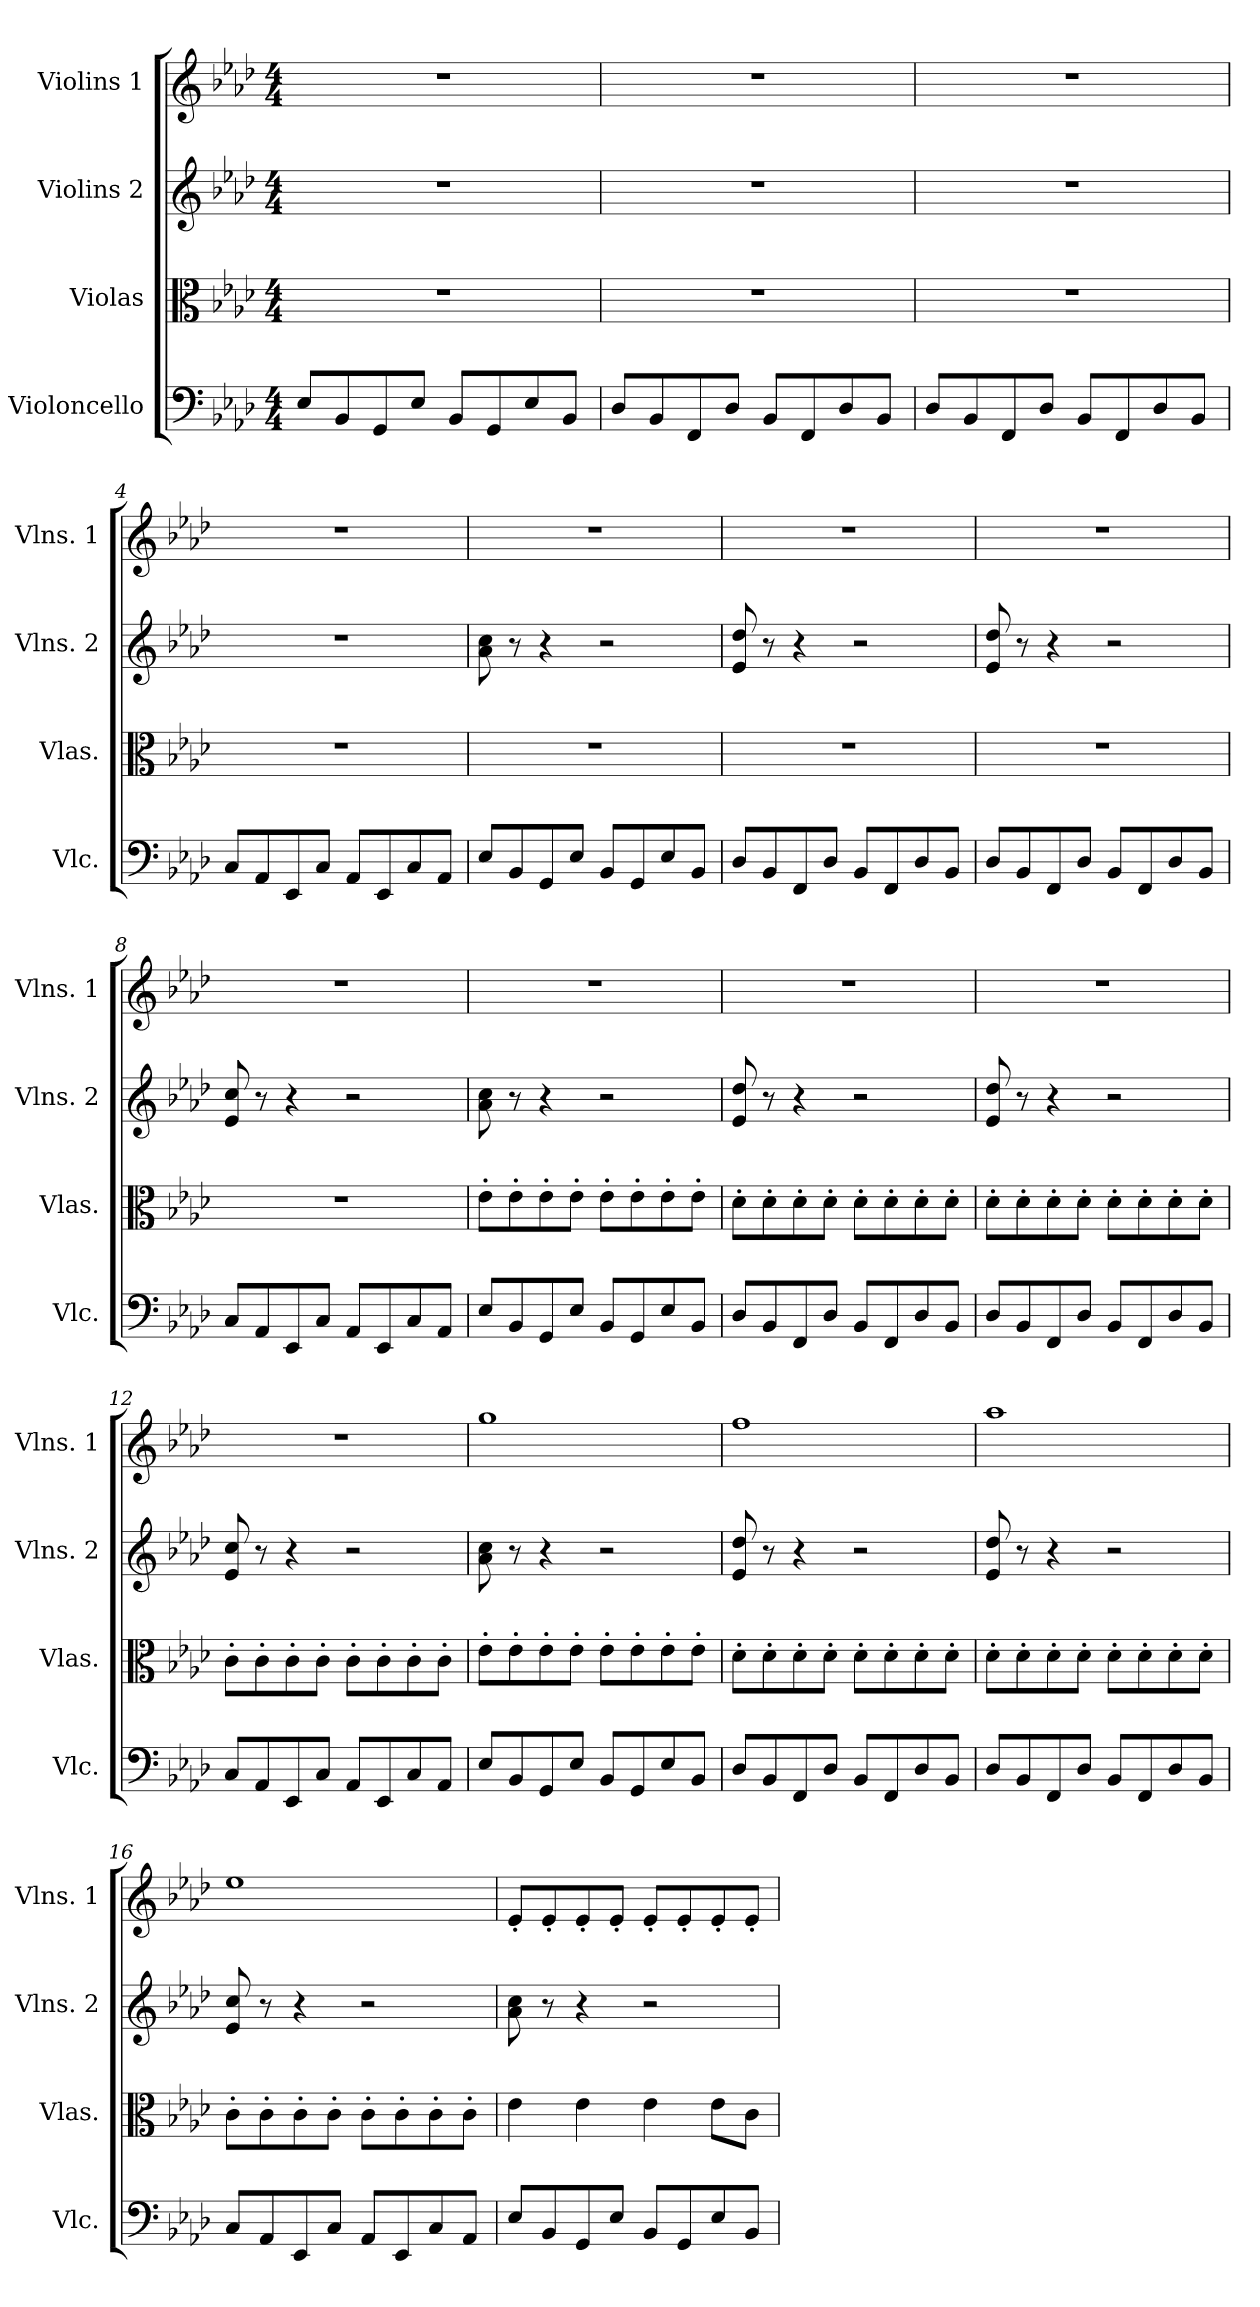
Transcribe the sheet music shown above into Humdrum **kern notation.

**kern	**kern	**kern	**kern
*part4	*part3	*part2	*part1
*staff4	*staff3	*staff2	*staff1
*I"Violoncello	*I"Violas	*I"Violins 2	*I"Violins 1
*I'Vlc.	*I'Vlas.	*I'Vlns. 2	*I'Vlns. 1
*clefF4	*clefC3	*clefG2	*clefG2
*k[b-e-a-d-]	*k[b-e-a-d-]	*k[b-e-a-d-]	*k[b-e-a-d-]
*A-:	*A-:	*A-:	*A-:
*M4/4	*M4/4	*M4/4	*M4/4
=1	=1	=1	=1
8E-/L	1r	1r	1r
8BB-/	.	.	.
8GG/	.	.	.
8E-/J	.	.	.
8BB-/L	.	.	.
8GG/	.	.	.
8E-/	.	.	.
8BB-/J	.	.	.
=2	=2	=2	=2
8D-/L	1r	1r	1r
8BB-/	.	.	.
8FF/	.	.	.
8D-/J	.	.	.
8BB-/L	.	.	.
8FF/	.	.	.
8D-/	.	.	.
8BB-/J	.	.	.
=3	=3	=3	=3
8D-/L	1r	1r	1r
8BB-/	.	.	.
8FF/	.	.	.
8D-/J	.	.	.
8BB-/L	.	.	.
8FF/	.	.	.
8D-/	.	.	.
8BB-/J	.	.	.
=4	=4	=4	=4
8C/L	1r	1r	1r
8AA-/	.	.	.
8EE-/	.	.	.
8C/J	.	.	.
8AA-/L	.	.	.
8EE-/	.	.	.
8C/	.	.	.
8AA-/J	.	.	.
!!LO:LB:g=z
=5	=5	=5	=5
8E-/L	1r	8a-\ 8cc\	1r
8BB-/	.	8r	.
8GG/	.	4r	.
8E-/J	.	.	.
8BB-/L	.	2r	.
8GG/	.	.	.
8E-/	.	.	.
8BB-/J	.	.	.
=6	=6	=6	=6
8D-/L	1r	8e-/ 8dd-/	1r
8BB-/	.	8r	.
8FF/	.	4r	.
8D-/J	.	.	.
8BB-/L	.	2r	.
8FF/	.	.	.
8D-/	.	.	.
8BB-/J	.	.	.
=7	=7	=7	=7
8D-/L	1r	8e-/ 8dd-/	1r
8BB-/	.	8r	.
8FF/	.	4r	.
8D-/J	.	.	.
8BB-/L	.	2r	.
8FF/	.	.	.
8D-/	.	.	.
8BB-/J	.	.	.
=8	=8	=8	=8
8C/L	1r	8e-/ 8cc/	1r
8AA-/	.	8r	.
8EE-/	.	4r	.
8C/J	.	.	.
8AA-/L	.	2r	.
8EE-/	.	.	.
8C/	.	.	.
8AA-/J	.	.	.
!!LO:PB:g=z
=9	=9	=9	=9
8E-/L	8e-'\L	8a-\ 8cc\	1r
8BB-/	8e-'\	8r	.
8GG/	8e-'\	4r	.
8E-/J	8e-'\J	.	.
8BB-/L	8e-'\L	2r	.
8GG/	8e-'\	.	.
8E-/	8e-'\	.	.
8BB-/J	8e-'\J	.	.
=10	=10	=10	=10
8D-/L	8d-'\L	8e-/ 8dd-/	1r
8BB-/	8d-'\	8r	.
8FF/	8d-'\	4r	.
8D-/J	8d-'\J	.	.
8BB-/L	8d-'\L	2r	.
8FF/	8d-'\	.	.
8D-/	8d-'\	.	.
8BB-/J	8d-'\J	.	.
=11	=11	=11	=11
8D-/L	8d-'\L	8e-/ 8dd-/	1r
8BB-/	8d-'\	8r	.
8FF/	8d-'\	4r	.
8D-/J	8d-'\J	.	.
8BB-/L	8d-'\L	2r	.
8FF/	8d-'\	.	.
8D-/	8d-'\	.	.
8BB-/J	8d-'\J	.	.
=12	=12	=12	=12
8C/L	8c'\L	8e-/ 8cc/	1r
8AA-/	8c'\	8r	.
8EE-/	8c'\	4r	.
8C/J	8c'\J	.	.
8AA-/L	8c'\L	2r	.
8EE-/	8c'\	.	.
8C/	8c'\	.	.
8AA-/J	8c'\J	.	.
!!LO:LB:g=z
=13	=13	=13	=13
8E-/L	8e-'\L	8a-\ 8cc\	1gg
8BB-/	8e-'\	8r	.
8GG/	8e-'\	4r	.
8E-/J	8e-'\J	.	.
8BB-/L	8e-'\L	2r	.
8GG/	8e-'\	.	.
8E-/	8e-'\	.	.
8BB-/J	8e-'\J	.	.
=14	=14	=14	=14
8D-/L	8d-'\L	8e-/ 8dd-/	1ff
8BB-/	8d-'\	8r	.
8FF/	8d-'\	4r	.
8D-/J	8d-'\J	.	.
8BB-/L	8d-'\L	2r	.
8FF/	8d-'\	.	.
8D-/	8d-'\	.	.
8BB-/J	8d-'\J	.	.
=15	=15	=15	=15
8D-/L	8d-'\L	8e-/ 8dd-/	1aa-
8BB-/	8d-'\	8r	.
8FF/	8d-'\	4r	.
8D-/J	8d-'\J	.	.
8BB-/L	8d-'\L	2r	.
8FF/	8d-'\	.	.
8D-/	8d-'\	.	.
8BB-/J	8d-'\J	.	.
=16	=16	=16	=16
8C/L	8c'\L	8e-/ 8cc/	1ee-
8AA-/	8c'\	8r	.
8EE-/	8c'\	4r	.
8C/J	8c'\J	.	.
8AA-/L	8c'\L	2r	.
8EE-/	8c'\	.	.
8C/	8c'\	.	.
8AA-/J	8c'\J	.	.
!!LO:LB:g=z
=17	=17	=17	=17
8E-/L	4e-\	8a-\ 8cc\	8e-'/L
8BB-/	.	8r	8e-'/
8GG/	4e-\	4r	8e-'/
8E-/J	.	.	8e-'/J
8BB-/L	4e-\	2r	8e-'/L
8GG/	.	.	8e-'/
8E-/	8e-\L	.	8e-'/
8BB-/J	8c\J	.	8e-'/J
=	=	=	=
*-	*-	*-	*-
